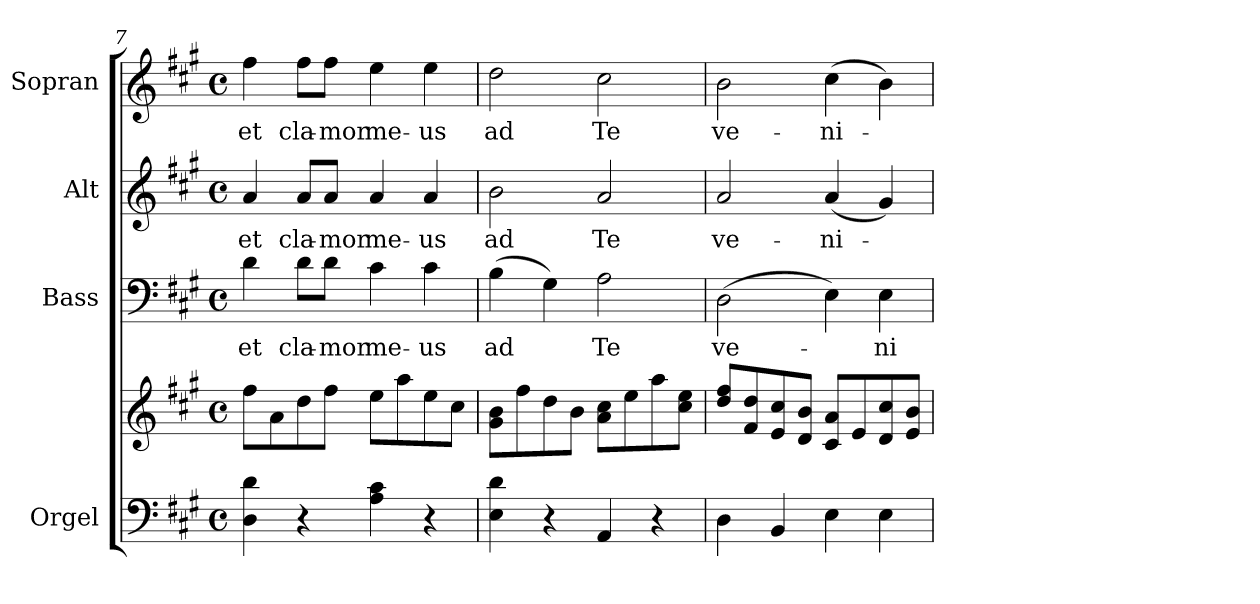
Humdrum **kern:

**kern	**kern	**kern	**text	**kern	**text	**kern	**text
*part4	*part4	*part3	*part3	*part2	*part2	*part1	*part1
*staff5	*staff4	*staff3	*staff3	*staff2	*staff2	*staff1	*staff1
*I"Orgel	*	*I"Bass	*	*I"Alt	*	*I"Sopran	*
*I'Org.	*	*I'B.	*	*I'A.	*	*I'S.	*
*clefF4	*clefG2	*clefF4	*	*clefG2	*	*clefG2	*
*k[f#c#g#]	*k[f#c#g#]	*k[f#c#g#]	*	*k[f#c#g#]	*	*k[f#c#g#]	*
*A:	*A:	*A:	*	*A:	*	*A:	*
*M4/4	*M4/4	*M4/4	*	*M4/4	*	*M4/4	*
*met(c)	*met(c)	*met(c)	*	*met(c)	*	*met(c)	*
=7	=7	=7	=7	=7	=7	=7	=7
!	!	!	!LO:LY:b	!	!LO:LY:b	!	!LO:LY:b
4D\ 4d\	8ff#\L	4d\	et	4a/	et	4ff#\	et
.	8a\	.	.	.	.	.	.
!	!	!	!LO:LY:b	!	!LO:LY:b	!	!LO:LY:b
4r	8dd\	8d\L	cla-	8a/L	cla-	8ff#\L	cla-
!	!	!	!LO:LY:b	!	!LO:LY:b	!	!LO:LY:b
.	8ff#\J	8d\J	-mor	8a/J	-mor	8ff#\J	-mor
!	!	!	!LO:LY:b	!	!LO:LY:b	!	!LO:LY:b
4A\ 4c#\	8ee\L	4c#\	me-	4a/	me-	4ee\	me-
.	8aa\	.	.	.	.	.	.
!	!	!	!LO:LY:b	!	!LO:LY:b	!	!LO:LY:b
4r	8ee\	4c#\	-us	4a/	-us	4ee\	-us
.	8cc#\J	.	.	.	.	.	.
=8	=8	=8	=8	=8	=8	=8	=8
!	!	!	!LO:LY:b	!	!LO:LY:b	!	!LO:LY:b
4E\ 4d\	8g#\ 8b\L	(>4B\	ad	2b\	ad	2dd\	ad
.	8ff#\	.	.	.	.	.	.
4r	8dd\	4G#\)	.	.	.	.	.
.	8b\J	.	.	.	.	.	.
!	!	!	!LO:LY:b	!	!LO:LY:b	!	!LO:LY:b
4AA/	8a\ 8cc#\L	2A\	Te	2a/	Te	2cc#\	Te
.	8ee\	.	.	.	.	.	.
4r	8aa\	.	.	.	.	.	.
.	8cc#\ 8ee\J	.	.	.	.	.	.
=9	=9	=9	=9	=9	=9	=9	=9
!	!	!	!LO:LY:b	!	!LO:LY:b	!	!LO:LY:b
4D\	8dd/ 8ff#/L	(>2D\	ve-	2a/	ve-	2b\	ve-
.	8f#/ 8dd/	.	.	.	.	.	.
4BB/	8e/ 8cc#/	.	.	.	.	.	.
.	8d/ 8b/J	.	.	.	.	.	.
!	!	!	!	!	!LO:LY:b	!	!LO:LY:b
4E\	8c#/ 8a/L	4E\)	.	(<4a/	-ni-	(>4cc#\	-ni-
.	8e/	.	.	.	.	.	.
!	!	!	!LO:LY:b	!	!	!	!
4E\	8d/ 8cc#/	4E\	-ni-	4g#/)	.	4b\)	.
.	8e/ 8b/J	.	.	.	.	.	.
=	=	=	=	=	=	=	=
*-	*-	*-	*-	*-	*-	*-	*-
